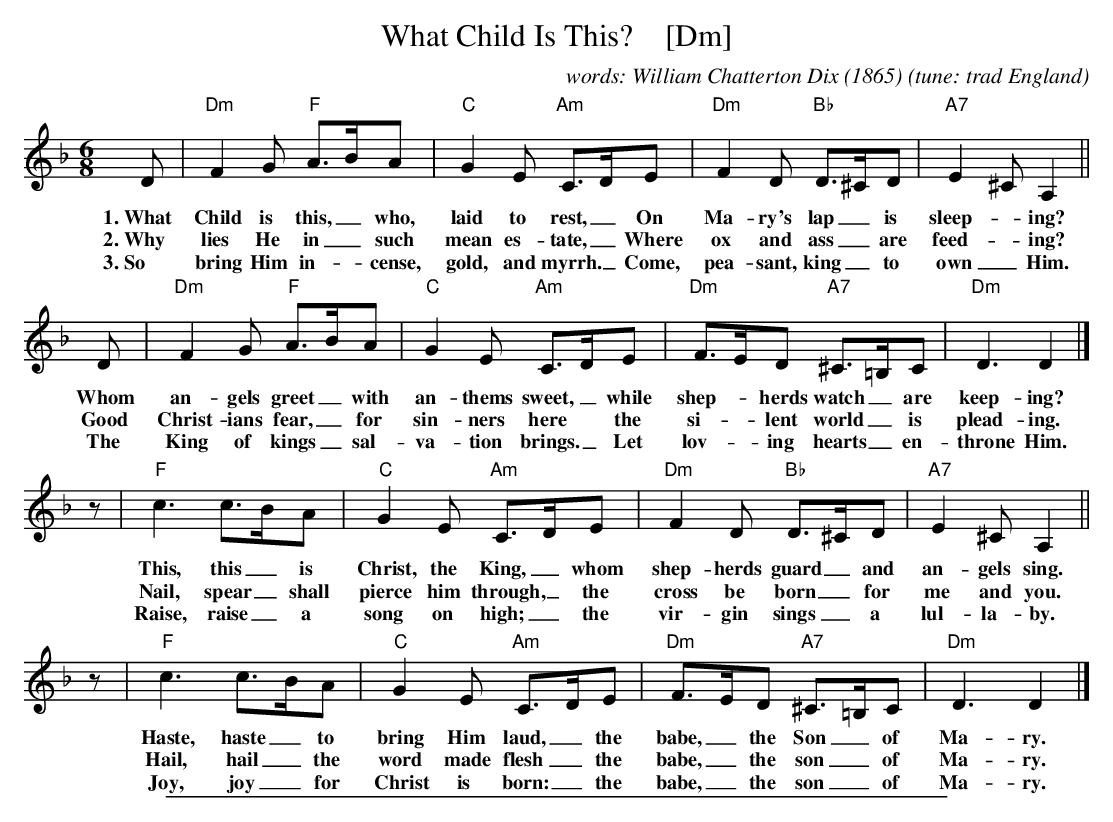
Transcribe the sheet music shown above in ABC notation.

X:1
T: What Child Is This?    [Dm]
C: words: William Chatterton Dix (1865)
O: tune: trad England
M: 6/8
L: 1/8
K: Dm
D | "Dm"F2G "F"A>BA | "C"G2E "Am"C>DE | "Dm"F2D "Bb"D>^CD | "A7"E2^C A,2 ||
w:1.~What Child is this,_ who, laid to rest,_ On Ma-ry's lap_ is sleep-_ing?
w:2.~Why lies He in_ such mean es-tate,_ Where ox and ass_ are feed-_ing?
w:3.~So bring Him in-_cense, gold, and myrrh._ Come, pea-sant, king_ to own_ Him.
D | "Dm"F2G "F"A>BA | "C"G2E "Am"C>DE | "Dm"F>ED "A7"^C>=B,C | "Dm"D3 D2 |]
w:   Whom an-gels greet_ with an-thems sweet,_ while shep-_herds watch_ are keep-ing?
w:   Good Christ-ians fear,_ for sin-ners here* the si-_lent world_ is plead-ing.
w:   The King of kings_ sal-va-tion brings._ Let lov-_ing hearts_ en-throne Him.
z | "F"c3 c>BA | "C"G2E "Am"C>DE | "Dm"F2D "Bb"D>^CD | "A7"E2^C A,2 ||
w:   This, this_ is Christ, the King,_ whom shep-herds guard_ and an-gels sing.
w:   Nail, spear_ shall pierce him through,_ the cross be born_ for me and you.
w:   Raise, raise_ a song on high;_ the vir-gin sings_ a lul-la-by.
z | "F"c3 c>BA | "C"G2E "Am"C>DE | "Dm"F>ED "A7"^C>=B,C | "Dm"D3 D2 |]
w:   Haste, haste_ to bring Him laud,_ the babe,_ the Son_ of Ma-ry.
w:   Hail, hail_ the word made flesh_ the babe,_ the son_ of Ma-ry.
w:   Joy, joy_ for Christ is born:_ the babe,_ the son_ of Ma-ry.
